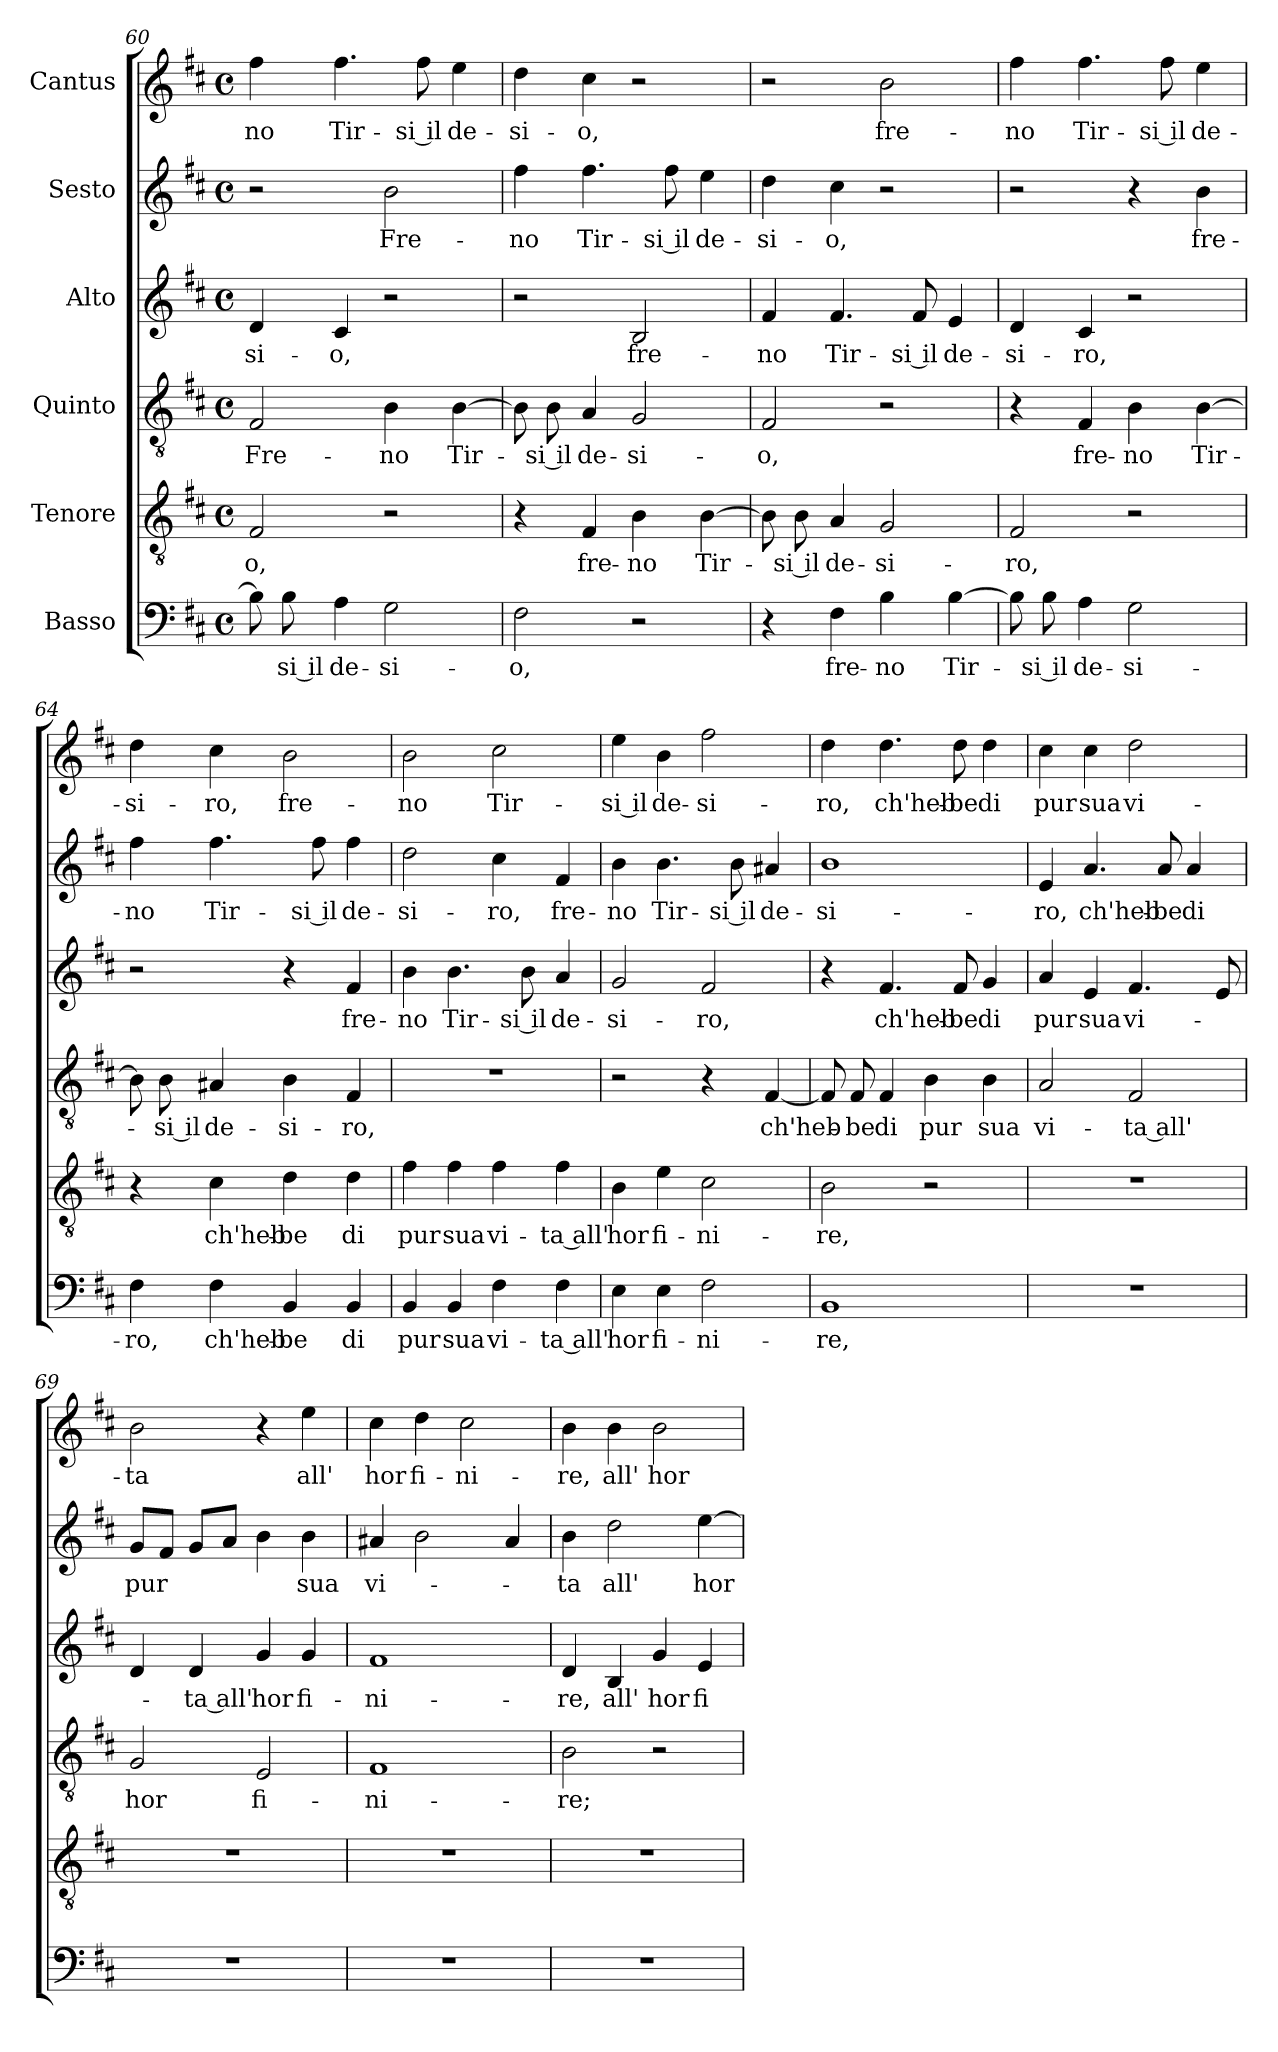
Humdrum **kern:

**kern	**text	**kern	**text	**kern	**text	**kern	**text	**kern	**text	**kern	**text
*part6	*part6	*part5	*part5	*part4	*part4	*part3	*part3	*part2	*part2	*part1	*part1
*staff6	*staff6	*staff5	*staff5	*staff4	*staff4	*staff3	*staff3	*staff2	*staff2	*staff1	*staff1
*I"Basso	*	*I"Tenore	*	*I"Quinto	*	*I"Alto	*	*I"Sesto	*	*I"Cantus	*
*clefF4	*	*clefGv2	*	*clefGv2	*	*clefG2	*	*clefG2	*	*clefG2	*
*k[f#c#]	*	*k[f#c#]	*	*k[f#c#]	*	*k[f#c#]	*	*k[f#c#]	*	*k[f#c#]	*
*D:	*	*D:	*	*D:	*	*D:	*	*D:	*	*D:	*
*M4/4	*	*M4/4	*	*M4/4	*	*M4/4	*	*M4/4	*	*M4/4	*
*met(c)	*	*met(c)	*	*met(c)	*	*met(c)	*	*met(c)	*	*met(c)	*
=60	=60	=60	=60	=60	=60	=60	=60	=60	=60	=60	=60
!	!	!	!LO:LY:b	!	!LO:LY:b	!	!LO:LY:b	!	!	!	!LO:LY:b
8B\]	.	2F#/	-o,	2F#/	Fre-	4d/	-si-	2r	.	4ff#\	-no
!	!LO:LY:b	!	!	!	!	!	!	!	!	!	!
8B\	-si il	.	.	.	.	.	.	.	.	.	.
!	!LO:LY:b	!	!	!	!	!	!LO:LY:b	!	!	!	!LO:LY:b
4A\	de-	.	.	.	.	4c#/	-o,	.	.	4.ff#\	Tir-
!	!LO:LY:b	!	!	!	!LO:LY:b	!	!	!	!LO:LY:b	!	!
2G\	-si-	2r	.	4B\	-no	2r	.	2b\	Fre-	.	.
!	!	!	!	!	!	!	!	!	!	!	!LO:LY:b
.	.	.	.	.	.	.	.	.	.	8ff#\	-si il
!	!	!	!	!	!LO:LY:b	!	!	!	!	!	!LO:LY:b
.	.	.	.	[4B\	Tir-	.	.	.	.	4ee\	de-
=61	=61	=61	=61	=61	=61	=61	=61	=61	=61	=61	=61
!	!LO:LY:b	!	!	!	!	!	!	!	!LO:LY:b	!	!LO:LY:b
2F#\	-o,	4r	.	8B\]	.	2r	.	4ff#\	-no	4dd\	-si-
!	!	!	!	!	!LO:LY:b	!	!	!	!	!	!
.	.	.	.	8B\	-si il	.	.	.	.	.	.
!	!	!	!LO:LY:b	!	!LO:LY:b	!	!	!	!LO:LY:b	!	!LO:LY:b
.	.	4F#/	fre-	4A/	de-	.	.	4.ff#\	Tir-	4cc#\	-o,
!	!	!	!LO:LY:b	!	!LO:LY:b	!	!LO:LY:b	!	!	!	!
2r	.	4B\	-no	2G/	-si-	2B/	fre-	.	.	2r	.
!	!	!	!	!	!	!	!	!	!LO:LY:b	!	!
.	.	.	.	.	.	.	.	8ff#\	-si il	.	.
!	!	!	!LO:LY:b	!	!	!	!	!	!LO:LY:b	!	!
.	.	[4B\	Tir-	.	.	.	.	4ee\	de-	.	.
=62	=62	=62	=62	=62	=62	=62	=62	=62	=62	=62	=62
!	!	!	!	!	!LO:LY:b	!	!LO:LY:b	!	!LO:LY:b	!	!
4r	.	8B\]	.	2F#/	-o,	4f#/	-no	4dd\	-si-	2r	.
!	!	!	!LO:LY:b	!	!	!	!	!	!	!	!
.	.	8B\	-si il	.	.	.	.	.	.	.	.
!	!LO:LY:b	!	!LO:LY:b	!	!	!	!LO:LY:b	!	!LO:LY:b	!	!
4F#\	fre-	4A/	de-	.	.	4.f#/	Tir-	4cc#\	-o,	.	.
!	!LO:LY:b	!	!LO:LY:b	!	!	!	!	!	!	!	!LO:LY:b
4B\	-no	2G/	-si-	2r	.	.	.	2r	.	2b\	fre-
!	!	!	!	!	!	!	!LO:LY:b	!	!	!	!
.	.	.	.	.	.	8f#/	-si il	.	.	.	.
!	!LO:LY:b	!	!	!	!	!	!LO:LY:b	!	!	!	!
[4B\	Tir-	.	.	.	.	4e/	de-	.	.	.	.
=63	=63	=63	=63	=63	=63	=63	=63	=63	=63	=63	=63
!	!	!	!LO:LY:b	!	!	!	!LO:LY:b	!	!	!	!LO:LY:b
8B\]	.	2F#/	-ro,	4r	.	4d/	-si-	2r	.	4ff#\	-no
!	!LO:LY:b	!	!	!	!	!	!	!	!	!	!
8B\	-si il	.	.	.	.	.	.	.	.	.	.
!	!LO:LY:b	!	!	!	!LO:LY:b	!	!LO:LY:b	!	!	!	!LO:LY:b
4A\	de-	.	.	4F#/	fre-	4c#/	-ro,	.	.	4.ff#\	Tir-
!	!LO:LY:b	!	!	!	!LO:LY:b	!	!	!	!	!	!
2G\	-si-	2r	.	4B\	-no	2r	.	4r	.	.	.
!	!	!	!	!	!	!	!	!	!	!	!LO:LY:b
.	.	.	.	.	.	.	.	.	.	8ff#\	-si il
!	!	!	!	!	!LO:LY:b	!	!	!	!LO:LY:b	!	!LO:LY:b
.	.	.	.	[4B\	Tir-	.	.	4b\	fre-	4ee\	de-
!!LO:LB:g=z
=64	=64	=64	=64	=64	=64	=64	=64	=64	=64	=64	=64
!	!LO:LY:b	!	!	!	!	!	!	!	!LO:LY:b	!	!LO:LY:b
4F#\	-ro,	4r	.	8B\]	.	2r	.	4ff#\	-no	4dd\	-si-
!	!	!	!	!	!LO:LY:b	!	!	!	!	!	!
.	.	.	.	8B\	-si il	.	.	.	.	.	.
!	!LO:LY:b	!	!LO:LY:b	!	!LO:LY:b	!	!	!	!LO:LY:b	!	!LO:LY:b
4F#\	ch'heb-	4c#\	ch'heb-	4A#X/	de-	.	.	4.ff#\	Tir-	4cc#\	-ro,
!	!LO:LY:b	!	!LO:LY:b	!	!LO:LY:b	!	!	!	!	!	!LO:LY:b
4BB/	-be	4d\	-be	4B\	-si-	4r	.	.	.	2b\	fre-
!	!	!	!	!	!	!	!	!	!LO:LY:b	!	!
.	.	.	.	.	.	.	.	8ff#\	-si il	.	.
!	!LO:LY:b	!	!LO:LY:b	!	!LO:LY:b	!	!LO:LY:b	!	!LO:LY:b	!	!
4BB/	di	4d\	di	4F#/	-ro,	4f#/	fre-	4ff#\	de-	.	.
=65	=65	=65	=65	=65	=65	=65	=65	=65	=65	=65	=65
!	!LO:LY:b	!	!LO:LY:b	!	!	!	!LO:LY:b	!	!LO:LY:b	!	!LO:LY:b
4BB/	pur	4f#\	pur	1r	.	4b\	-no	2dd\	-si-	2b\	-no
!	!LO:LY:b	!	!LO:LY:b	!	!	!	!LO:LY:b	!	!	!	!
4BB/	sua	4f#\	sua	.	.	4.b\	Tir-	.	.	.	.
!	!LO:LY:b	!	!LO:LY:b	!	!	!	!	!	!LO:LY:b	!	!LO:LY:b
4F#\	vi-	4f#\	vi-	.	.	.	.	4cc#\	-ro,	2cc#\	Tir-
!	!	!	!	!	!	!	!LO:LY:b	!	!	!	!
.	.	.	.	.	.	8b\	-si il	.	.	.	.
!	!LO:LY:b	!	!LO:LY:b	!	!	!	!LO:LY:b	!	!LO:LY:b	!	!
4F#\	-ta all'	4f#\	-ta all'	.	.	4a/	de-	4f#/	fre-	.	.
=66	=66	=66	=66	=66	=66	=66	=66	=66	=66	=66	=66
!	!LO:LY:b	!	!LO:LY:b	!	!	!	!LO:LY:b	!	!LO:LY:b	!	!LO:LY:b
4E\	hor	4B\	hor	2r	.	2g/	-si-	4b\	-no	4ee\	-si il
!	!LO:LY:b	!	!LO:LY:b	!	!	!	!	!	!LO:LY:b	!	!LO:LY:b
4E\	fi-	4e\	fi-	.	.	.	.	4.b\	Tir-	4b\	de-
!	!LO:LY:b	!	!LO:LY:b	!	!	!	!LO:LY:b	!	!	!	!LO:LY:b
2F#\	-ni-	2c#\	-ni-	4r	.	2f#/	-ro,	.	.	2ff#\	-si-
!	!	!	!	!	!	!	!	!	!LO:LY:b	!	!
.	.	.	.	.	.	.	.	8b\	-si il	.	.
!	!	!	!	!	!LO:LY:b	!	!	!	!LO:LY:b	!	!
.	.	.	.	[4F#/	ch'heb-	.	.	4a#X/	de-	.	.
=67	=67	=67	=67	=67	=67	=67	=67	=67	=67	=67	=67
!	!LO:LY:b	!	!LO:LY:b	!	!	!	!	!	!LO:LY:b	!	!LO:LY:b
1BB	-re,	2B\	-re,	8F#/]	.	4r	.	1b	-si-	4dd\	-ro,
!	!	!	!	!	!LO:LY:b	!	!	!	!	!	!
.	.	.	.	8F#/	-be	.	.	.	.	.	.
!	!	!	!	!	!LO:LY:b	!	!LO:LY:b	!	!	!	!LO:LY:b
.	.	.	.	4F#/	di	4.f#/	ch'heb-	.	.	4.dd\	ch'heb-
!	!	!	!	!	!LO:LY:b	!	!	!	!	!	!
.	.	2r	.	4B\	pur	.	.	.	.	.	.
!	!	!	!	!	!	!	!LO:LY:b	!	!	!	!LO:LY:b
.	.	.	.	.	.	8f#/	-be	.	.	8dd\	-be
!	!	!	!	!	!LO:LY:b	!	!LO:LY:b	!	!	!	!LO:LY:b
.	.	.	.	4B\	sua	4g/	di	.	.	4dd\	di
=68	=68	=68	=68	=68	=68	=68	=68	=68	=68	=68	=68
!	!	!	!	!	!LO:LY:b	!	!LO:LY:b	!	!LO:LY:b	!	!LO:LY:b
1r	.	1r	.	2A/	vi-	4a/	pur	4e/	-ro,	4cc#\	pur
!	!	!	!	!	!	!	!LO:LY:b	!	!LO:LY:b	!	!LO:LY:b
.	.	.	.	.	.	4e/	sua	4.a/	ch'heb-	4cc#\	sua
!	!	!	!	!	!LO:LY:b	!	!LO:LY:b	!	!	!	!LO:LY:b
.	.	.	.	2F#/	-ta all'	4.f#/	vi-	.	.	2dd\	vi-
!	!	!	!	!	!	!	!	!	!LO:LY:b	!	!
.	.	.	.	.	.	.	.	8a/	-be	.	.
!	!	!	!	!	!	!	!	!	!LO:LY:b	!	!
.	.	.	.	.	.	.	.	4a/	di	.	.
.	.	.	.	.	.	8e/	.	.	.	.	.
=69	=69	=69	=69	=69	=69	=69	=69	=69	=69	=69	=69
!	!	!	!	!	!LO:LY:b	!	!	!	!LO:LY:b	!	!LO:LY:b
1r	.	1r	.	2G/	hor	4d/	.	8g/L	pur	2b\	-ta
.	.	.	.	.	.	.	.	8f#/J	.	.	.
!	!	!	!	!	!	!	!LO:LY:b	!	!	!	!
.	.	.	.	.	.	4d/	-ta all'	8g/L	.	.	.
.	.	.	.	.	.	.	.	8a/J	.	.	.
!	!	!	!	!	!LO:LY:b	!	!LO:LY:b	!	!	!	!
.	.	.	.	2E/	fi-	4g/	hor	4b\	.	4r	.
!	!	!	!	!	!	!	!LO:LY:b	!	!LO:LY:b	!	!LO:LY:b
.	.	.	.	.	.	4g/	fi-	4b\	sua	4ee\	all'
!!LO:PB:g=z
=70	=70	=70	=70	=70	=70	=70	=70	=70	=70	=70	=70
!	!	!	!	!	!LO:LY:b	!	!LO:LY:b	!	!LO:LY:b	!	!LO:LY:b
1r	.	1r	.	1F#	-ni-	1f#	-ni-	4a#X/	vi-	4cc#\	hor
!	!	!	!	!	!	!	!	!	!	!	!LO:LY:b
.	.	.	.	.	.	.	.	2b\	.	4dd\	fi-
!	!	!	!	!	!	!	!	!	!	!	!LO:LY:b
.	.	.	.	.	.	.	.	.	.	2cc#\	-ni-
.	.	.	.	.	.	.	.	4a#/	.	.	.
=71	=71	=71	=71	=71	=71	=71	=71	=71	=71	=71	=71
!	!	!	!	!	!LO:LY:b	!	!LO:LY:b	!	!LO:LY:b	!	!LO:LY:b
1r	.	1r	.	2B\	-re;	4d/	-re,	4b\	-ta	4b\	-re,
!	!	!	!	!	!	!	!LO:LY:b	!	!LO:LY:b	!	!LO:LY:b
.	.	.	.	.	.	4B/	all'	2dd\	all'	4b\	all'
!	!	!	!	!	!	!	!LO:LY:b	!	!	!	!LO:LY:b
.	.	.	.	2r	.	4g/	hor	.	.	2b\	hor
!	!	!	!	!	!	!	!LO:LY:b	!	!LO:LY:b	!	!
.	.	.	.	.	.	4e/	fi-	[4ee\	hor	.	.
=	=	=	=	=	=	=	=	=	=	=	=
*-	*-	*-	*-	*-	*-	*-	*-	*-	*-	*-	*-
